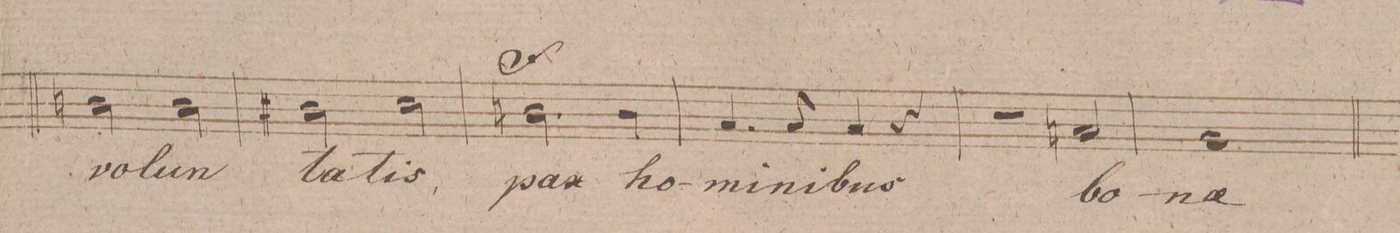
**kern	**text	**dynam
*I"Baſso.	*	*
*clefF4	*	*
*k[f#c#g#d#]	*	*
*met(c)	*	*
*M4/4	*	*
2Dn\	vo-	.
2D\	-lun-	.
=36	=36	=36
2D#X\	-ta-	.
2E\	-tis,	.
=37	=37	=37
2.Dn\	pax	f
4D\	ho-	.
=38	=38	=38
4.C#/	-mi-	.
8C#/	-ni-	.
4C#/	-bus,	.
4r	.	.
=39	=39	=39
2r	.	.
2Cn/	bo-	.
=40	=40	=40
1BB/	-nae	.
=41	=41	=41
*-	*-	*-
